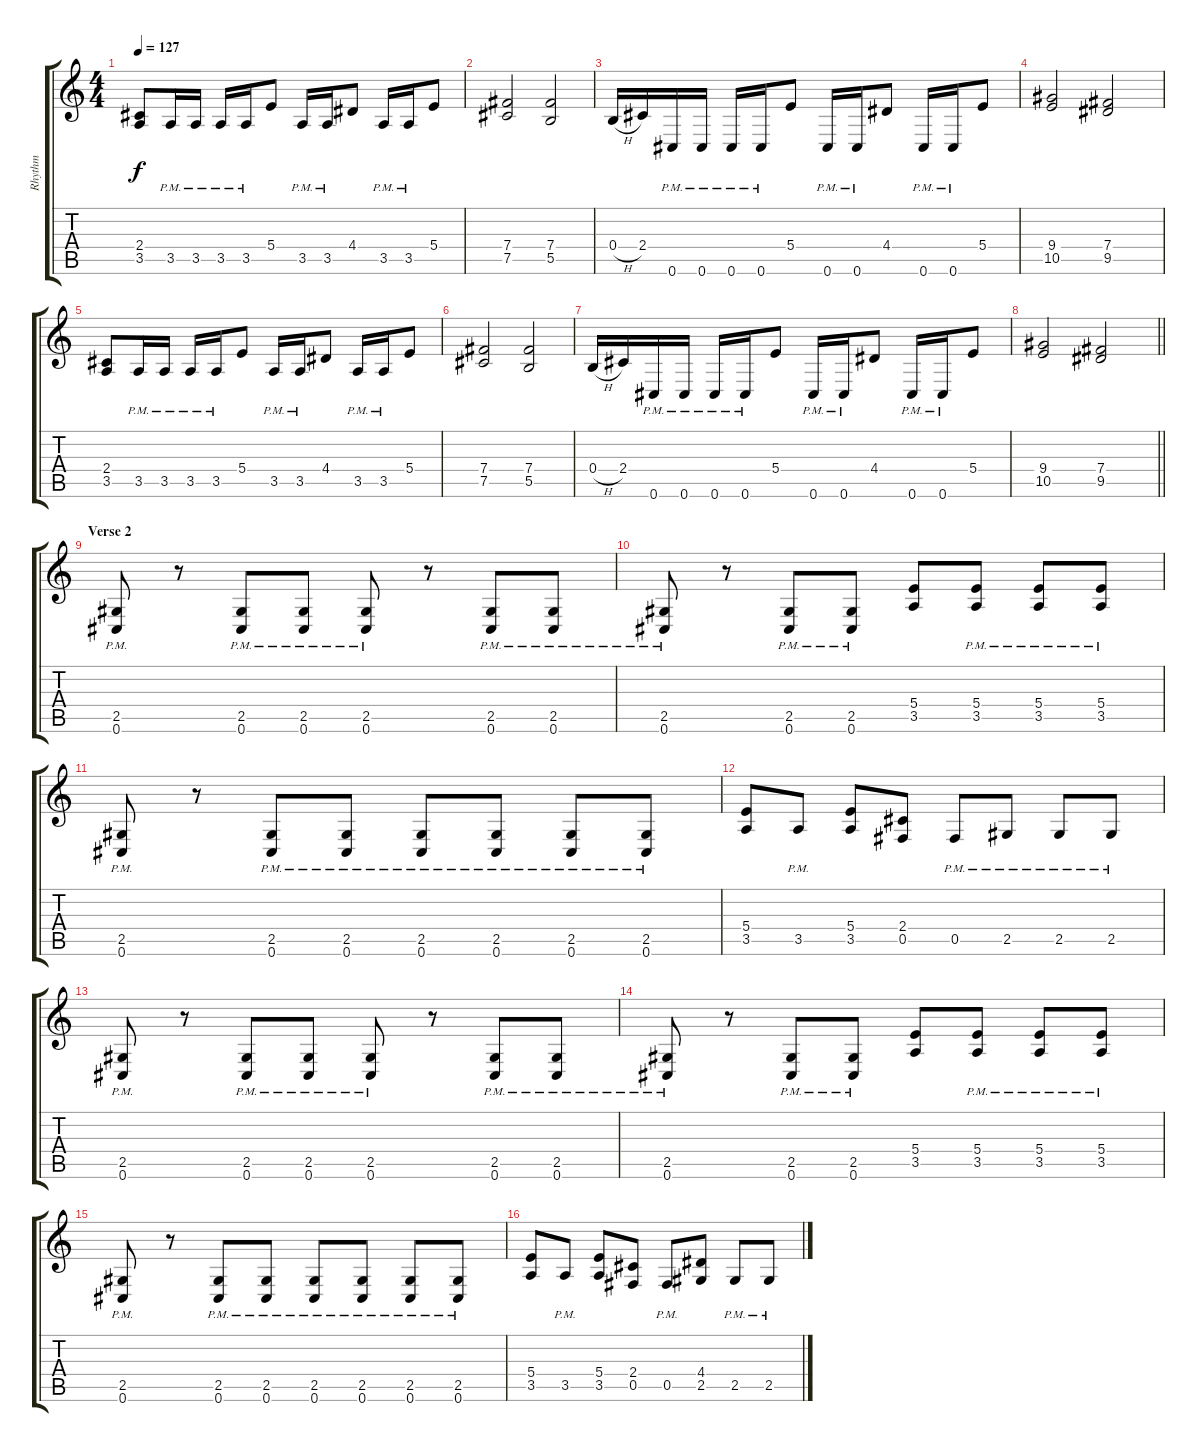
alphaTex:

\track ("Rhythm" "Rhythm") {instrument distortionguitar}
\staff {score tabs}
\tuning (Db4 Ab3 E3 B2 Gb2 Db2) {hide}
\ts (4 4)
\tempo 127
\clef g2
\ks c
(2.4 3.5).8{dy f} 3.5{pm}.16 3.5{pm}.16 3.5{pm}.16 3.5{pm}.16 5.4.8 3.5{pm}.16 3.5{pm}.16 4.4.8 3.5{pm}.16 3.5{pm}.16 5.4.8 |
(7.4 7.5).2 (7.4 5.5).2 |
0.4{h}.16 2.4.16 0.6{pm}.16 0.6{pm}.16 0.6{pm}.16 0.6{pm}.16 5.4.8 0.6{pm}.16 0.6{pm}.16 4.4.8 0.6{pm}.16 0.6{pm}.16 5.4.8 |
(9.4 10.5).2 (7.4 9.5).2 |
(2.4 3.5).8 3.5{pm}.16 3.5{pm}.16 3.5{pm}.16 3.5{pm}.16 5.4.8 3.5{pm}.16 3.5{pm}.16 4.4.8 3.5{pm}.16 3.5{pm}.16 5.4.8 |
(7.4 7.5).2 (7.4 5.5).2 |
0.4{h}.16 2.4.16 0.6{pm}.16 0.6{pm}.16 0.6{pm}.16 0.6{pm}.16 5.4.8 0.6{pm}.16 0.6{pm}.16 4.4.8 0.6{pm}.16 0.6{pm}.16 5.4.8 |
\barLineRight lightlight
(9.4 10.5).2 (7.4 9.5).2 |
\section ("" "Verse 2")
(2.5{pm} 0.6{pm}).8 r.8 (2.5{pm} 0.6{pm}).8 (2.5{pm} 0.6{pm}).8 (2.5{pm} 0.6{pm}).8 r.8 (2.5{pm} 0.6{pm}).8 (2.5{pm} 0.6{pm}).8 |
(2.5{pm} 0.6{pm}).8 r.8 (2.5{pm} 0.6{pm}).8 (2.5{pm} 0.6{pm}).8 (5.4 3.5).8 (5.4{pm} 3.5{pm}).8 (5.4{pm} 3.5{pm}).8 (5.4{pm} 3.5{pm}).8 |
(2.5{pm} 0.6{pm}).8 r.8 (2.5{pm} 0.6{pm}).8 (2.5{pm} 0.6{pm}).8 (2.5{pm} 0.6{pm}).8 (2.5{pm} 0.6{pm}).8 (2.5{pm} 0.6{pm}).8 (2.5{pm} 0.6{pm}).8 |
(5.4 3.5).8 3.5{pm}.8 (5.4 3.5).8 (2.4 0.5).8 0.5{pm}.8 2.5{pm}.8 2.5{pm}.8 2.5{pm}.8 |
(2.5{pm} 0.6{pm}).8 r.8 (2.5{pm} 0.6{pm}).8 (2.5{pm} 0.6{pm}).8 (2.5{pm} 0.6{pm}).8 r.8 (2.5{pm} 0.6{pm}).8 (2.5{pm} 0.6{pm}).8 |
(2.5{pm} 0.6{pm}).8 r.8 (2.5{pm} 0.6{pm}).8 (2.5{pm} 0.6{pm}).8 (5.4 3.5).8 (5.4{pm} 3.5{pm}).8 (5.4{pm} 3.5{pm}).8 (5.4{pm} 3.5{pm}).8 |
(2.5{pm} 0.6{pm}).8 r.8 (2.5{pm} 0.6{pm}).8 (2.5{pm} 0.6{pm}).8 (2.5{pm} 0.6{pm}).8 (2.5{pm} 0.6{pm}).8 (2.5{pm} 0.6{pm}).8 (2.5{pm} 0.6{pm}).8 |
(5.4 3.5).8 3.5{pm}.8 (5.4 3.5).8 (2.4 0.5).8 0.5{pm}.8 (4.4 2.5).8 2.5{pm}.8 2.5{pm}.8
